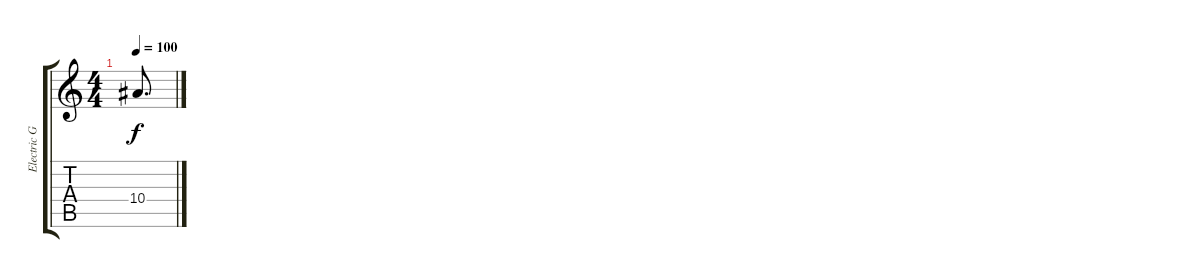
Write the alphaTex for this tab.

\track ("Electric Guitar Lead #2" "Electric G") {instrument overdrivenguitar}
\staff {score tabs}
\tuning (D4 A3 F3 C3 G2 D2) {hide}
\ts (4 4)
\tempo 100
\clef g2
\ks c
10.4{t}.8{d dy f}
